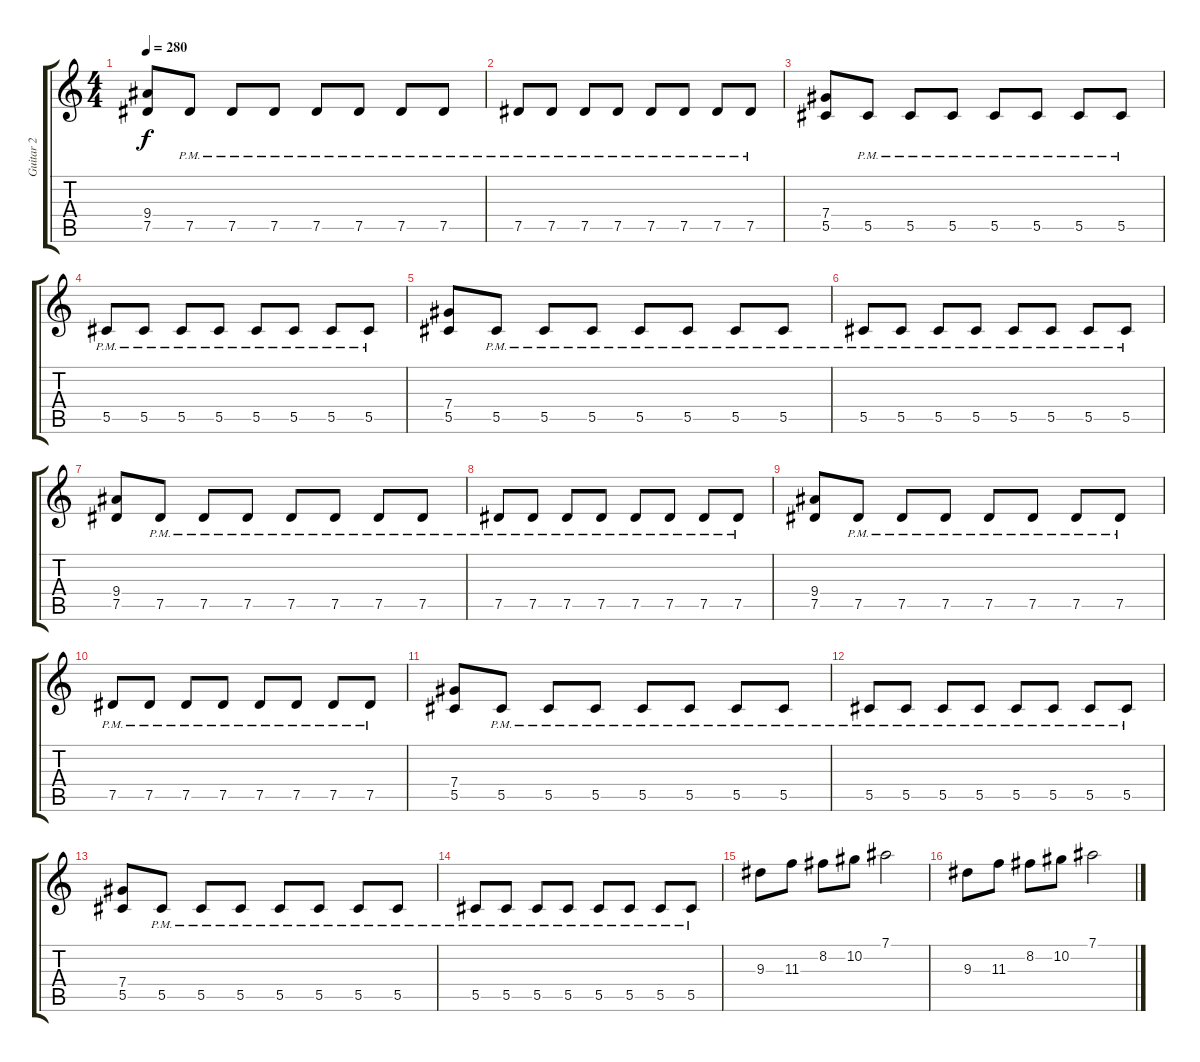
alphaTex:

\track ("Guitar 2" "Guitar 2") {instrument overdrivenguitar}
\staff {score tabs}
\tuning (Eb4 Bb3 Gb3 Db3 Ab2 Eb2) {hide}
\ts (4 4)
\tempo 280
\clef g2
\ks c
(9.4 7.5).8{dy f} 7.5{pm}.8 7.5{pm}.8 7.5{pm}.8 7.5{pm}.8 7.5{pm}.8 7.5{pm}.8 7.5{pm}.8 |
7.5{pm}.8 7.5{pm}.8 7.5{pm}.8 7.5{pm}.8 7.5{pm}.8 7.5{pm}.8 7.5{pm}.8 7.5{pm}.8 |
(7.4 5.5).8 5.5{pm}.8 5.5{pm}.8 5.5{pm}.8 5.5{pm}.8 5.5{pm}.8 5.5{pm}.8 5.5{pm}.8 |
5.5{pm}.8 5.5{pm}.8 5.5{pm}.8 5.5{pm}.8 5.5{pm}.8 5.5{pm}.8 5.5{pm}.8 5.5{pm}.8 |
(7.4 5.5).8 5.5{pm}.8 5.5{pm}.8 5.5{pm}.8 5.5{pm}.8 5.5{pm}.8 5.5{pm}.8 5.5{pm}.8 |
5.5{pm}.8 5.5{pm}.8 5.5{pm}.8 5.5{pm}.8 5.5{pm}.8 5.5{pm}.8 5.5{pm}.8 5.5{pm}.8 |
(9.4 7.5).8 7.5{pm}.8 7.5{pm}.8 7.5{pm}.8 7.5{pm}.8 7.5{pm}.8 7.5{pm}.8 7.5{pm}.8 |
7.5{pm}.8 7.5{pm}.8 7.5{pm}.8 7.5{pm}.8 7.5{pm}.8 7.5{pm}.8 7.5{pm}.8 7.5{pm}.8 |
(9.4 7.5).8 7.5{pm}.8 7.5{pm}.8 7.5{pm}.8 7.5{pm}.8 7.5{pm}.8 7.5{pm}.8 7.5{pm}.8 |
7.5{pm}.8 7.5{pm}.8 7.5{pm}.8 7.5{pm}.8 7.5{pm}.8 7.5{pm}.8 7.5{pm}.8 7.5{pm}.8 |
(7.4 5.5).8 5.5{pm}.8 5.5{pm}.8 5.5{pm}.8 5.5{pm}.8 5.5{pm}.8 5.5{pm}.8 5.5{pm}.8 |
5.5{pm}.8 5.5{pm}.8 5.5{pm}.8 5.5{pm}.8 5.5{pm}.8 5.5{pm}.8 5.5{pm}.8 5.5{pm}.8 |
(7.4 5.5).8 5.5{pm}.8 5.5{pm}.8 5.5{pm}.8 5.5{pm}.8 5.5{pm}.8 5.5{pm}.8 5.5{pm}.8 |
5.5{pm}.8 5.5{pm}.8 5.5{pm}.8 5.5{pm}.8 5.5{pm}.8 5.5{pm}.8 5.5{pm}.8 5.5{pm}.8 |
9.3.8 11.3.8 8.2.8 10.2.8 7.1.2 |
9.3.8 11.3.8 8.2.8 10.2.8 7.1.2
